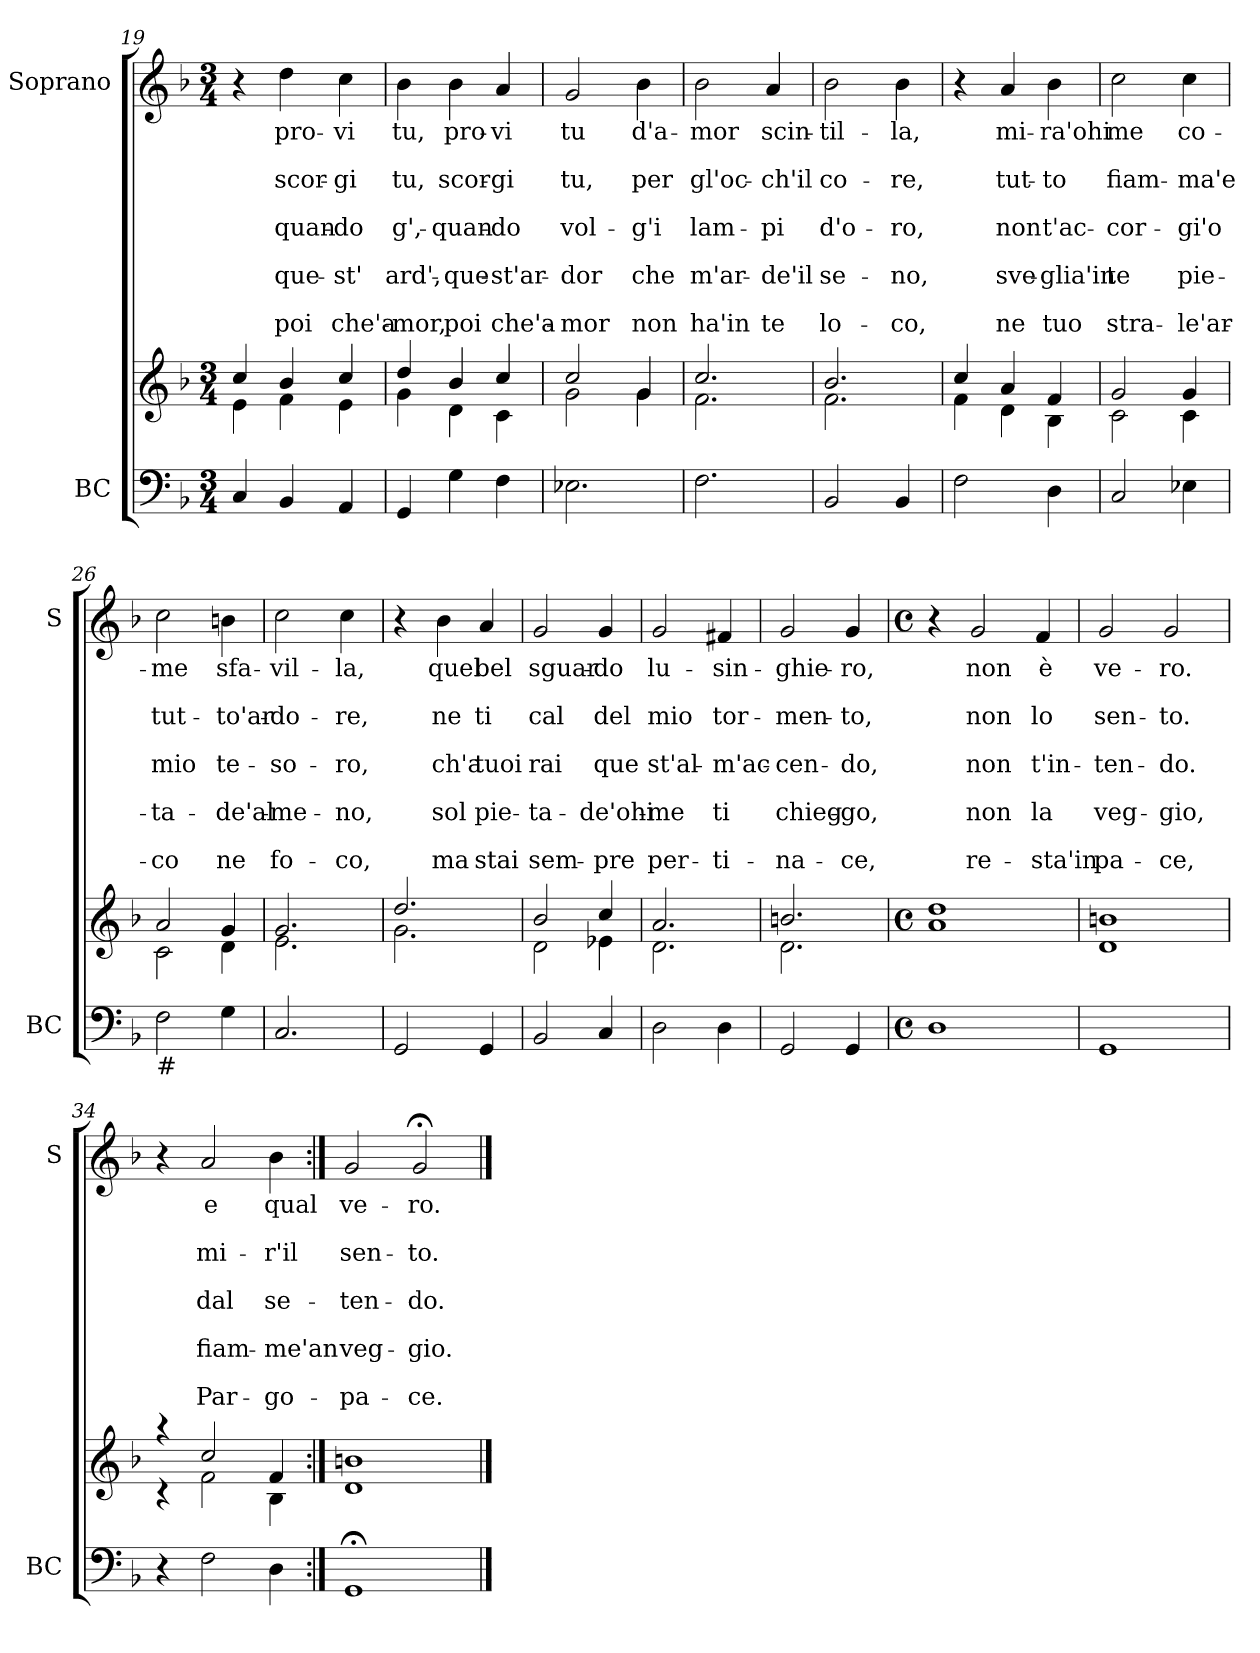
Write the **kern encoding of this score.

**kern	**kern	**kern	**text	**text	**text	**text	**text	**text	**text	**text	**text
*part2	*part2	*part1	*part1	*part1	*part1	*part1	*part1	*part1	*part1	*part1	*part1
*staff3	*staff2	*staff1	*staff1	*staff1	*staff1	*staff1	*staff1	*staff1	*staff1	*staff1	*staff1
*I"BC	*	*I"Soprano	*	*	*	*	*	*	*	*	*
*I'BC	*	*I'S	*	*	*	*	*	*	*	*	*
*clefF4	*clefG2	*clefG2	*	*	*	*	*	*	*	*	*
*k[b-]	*k[b-]	*k[b-]	*	*	*	*	*	*	*	*	*
*F:	*F:	*F:	*	*	*	*	*	*	*	*	*
*M3/4	*M3/4	*M3/4	*	*	*	*	*	*	*	*	*
=19	=19	=19	=19	=19	=19	=19	=19	=19	=19	=19	=19
*	*^	*	*	*	*	*	*	*	*	*	*
4C/	4cc/	4e\	4r	.	.	.	.	.	.	.	.	.
!	!	!	!	!LO:LY:b	!	!LO:LY:b	!	!LO:LY:b	!	!LO:LY:b	!	!LO:LY:b
4BB-/	4b-/	4f\	4dd\	pro-	.	scor-	.	quan-	.	que-	.	poi
!	!	!	!	!LO:LY:b	!	!LO:LY:b	!	!LO:LY:b	!	!LO:LY:b	!	!LO:LY:b
4AA/	4cc/	4e\	4cc\	-vi	.	-gi	.	-do	.	-st'	.	che'a-
=20	=20	=20	=20	=20	=20	=20	=20	=20	=20	=20	=20	=20
!	!	!	!	!LO:LY:b	!	!LO:LY:b	!	!LO:LY:b	!	!LO:LY:b	!	!LO:LY:b
4GG/	4dd/	4g\	4b-\	tu,	.	tu,	.	g',-	.	ard',-	.	-mor,
!	!	!	!	!LO:LY:b	!	!LO:LY:b	!	!LO:LY:b	!	!LO:LY:b	!	!LO:LY:b
4G\	4b-/	4d\	4b-\	pro-	.	scor-	.	-quan-	.	-que-	.	poi
!	!	!	!	!LO:LY:b	!	!LO:LY:b	!	!LO:LY:b	!	!LO:LY:b	!	!LO:LY:b
4F\	4cc/	4c\	4a/	-vi	.	-gi	.	-do	.	-st'ar-	.	che'a-
=21	=21	=21	=21	=21	=21	=21	=21	=21	=21	=21	=21	=21
!	!	!	!	!LO:LY:b	!	!LO:LY:b	!	!LO:LY:b	!	!LO:LY:b	!	!LO:LY:b
2.E-X\	2cc/	2g\	2g/	tu	.	tu,	.	vol-	.	-dor	.	-mor
!	!	!	!	!LO:LY:b	!	!LO:LY:b	!	!LO:LY:b	!	!LO:LY:b	!	!LO:LY:b
.	4g/	4g\	4b-\	d'a-	.	per	.	-g'i	.	che	.	non
=22	=22	=22	=22	=22	=22	=22	=22	=22	=22	=22	=22	=22
!	!	!	!	!LO:LY:b	!	!LO:LY:b	!	!LO:LY:b	!	!LO:LY:b	!	!LO:LY:b
2.F\	2.cc/	2.f\	2b-\	-mor	.	gl'oc-	.	lam-	.	m'ar-	.	ha'in
!	!	!	!	!LO:LY:b	!	!LO:LY:b	!	!LO:LY:b	!	!LO:LY:b	!	!LO:LY:b
.	.	.	4a/	scin-	.	-ch'il	.	-pi	.	-de'il	.	te
!!LO:PB:g=z
=23	=23	=23	=23	=23	=23	=23	=23	=23	=23	=23	=23	=23
!	!	!	!	!LO:LY:b	!	!LO:LY:b	!	!LO:LY:b	!	!LO:LY:b	!	!LO:LY:b
2BB-/	2.b-/	2.f\	2b-\	-til-	.	co-	.	d'o-	.	se-	.	lo-
!	!	!	!	!LO:LY:b	!	!LO:LY:b	!	!LO:LY:b	!	!LO:LY:b	!	!LO:LY:b
4BB-/	.	.	4b-\	-la,	.	-re,	.	-ro,	.	-no,	.	-co,
=24	=24	=24	=24	=24	=24	=24	=24	=24	=24	=24	=24	=24
2F\	4cc/	4f\	4r	.	.	.	.	.	.	.	.	.
!	!	!	!	!LO:LY:b	!	!LO:LY:b	!	!LO:LY:b	!	!LO:LY:b	!	!LO:LY:b
.	4a/	4d\	4a/	mi-	.	tut-	.	non	.	sve-	.	ne
!	!	!	!	!LO:LY:b	!	!LO:LY:b	!	!LO:LY:b	!	!LO:LY:b	!	!LO:LY:b
4D\	4f/	4B-\	4b-\	-ra'ohi	.	-to	.	t'ac-	.	-glia'in	.	tuo
=25	=25	=25	=25	=25	=25	=25	=25	=25	=25	=25	=25	=25
!	!	!	!	!LO:LY:b	!	!LO:LY:b	!	!LO:LY:b	!	!LO:LY:b	!	!LO:LY:b
2C/	2g/	2c\	2cc\	me	.	fiam-	.	-cor-	.	te	.	stra-
!	!	!	!	!LO:LY:b	!	!LO:LY:b	!	!LO:LY:b	!	!LO:LY:b	!	!LO:LY:b
4E-X\	4g/	4c\	4cc\	co-	.	-ma'e	.	-gi'o	.	pie-	.	-le'ar-
=26	=26	=26	=26	=26	=26	=26	=26	=26	=26	=26	=26	=26
!LO:TX:b:t=#	!	!	!	!	!	!	!	!	!	!	!	!
!	!	!	!	!LO:LY:b	!	!LO:LY:b	!	!LO:LY:b	!	!LO:LY:b	!	!LO:LY:b
2F\	2a/	2c\	2cc\	-me	.	tut-	.	mio	.	-ta-	.	-co
!	!	!	!	!LO:LY:b	!	!LO:LY:b	!	!LO:LY:b	!	!LO:LY:b	!	!LO:LY:b
4G\	4g/	4d\	4bn\	sfa-	.	-to'ar-	.	te-	.	-de'al-	.	ne
=27	=27	=27	=27	=27	=27	=27	=27	=27	=27	=27	=27	=27
!	!	!	!	!LO:LY:b	!	!LO:LY:b	!	!LO:LY:b	!	!LO:LY:b	!	!LO:LY:b
2.C/	2.g/	2.e\	2cc\	-vil-	.	-do-	.	-so-	.	-me-	.	fo-
!	!	!	!	!LO:LY:b	!	!LO:LY:b	!	!LO:LY:b	!	!LO:LY:b	!	!LO:LY:b
.	.	.	4cc\	-la,	.	-re,	.	-ro,	.	-no,	.	-co,
=28	=28	=28	=28	=28	=28	=28	=28	=28	=28	=28	=28	=28
2GG/	2.dd/	2.g\	4r	.	.	.	.	.	.	.	.	.
!	!	!	!	!LO:LY:b	!	!LO:LY:b	!	!LO:LY:b	!	!LO:LY:b	!	!LO:LY:b
.	.	.	4b-\	quel	.	ne	.	ch'a	.	sol	.	ma
!	!	!	!	!LO:LY:b	!	!LO:LY:b	!	!LO:LY:b	!	!LO:LY:b	!	!LO:LY:b
4GG/	.	.	4a/	bel	.	ti	.	tuoi	.	pie-	.	stai
=29	=29	=29	=29	=29	=29	=29	=29	=29	=29	=29	=29	=29
!	!	!	!	!LO:LY:b	!	!LO:LY:b	!	!LO:LY:b	!	!LO:LY:b	!	!LO:LY:b
2BB-/	2b-/	2d\	2g/	sguar-	.	cal	.	rai	.	-ta-	.	sem-
!	!	!	!	!LO:LY:b	!	!LO:LY:b	!	!LO:LY:b	!	!LO:LY:b	!	!LO:LY:b
4C/	4cc/	4e-X\	4g/	-do	.	del	.	que	.	-de'ohi-	.	-pre
!!LO:LB:g=z
=30	=30	=30	=30	=30	=30	=30	=30	=30	=30	=30	=30	=30
!	!	!	!	!LO:LY:b	!	!LO:LY:b	!	!LO:LY:b	!	!LO:LY:b	!	!LO:LY:b
2D\	2.a/	2.d\	2g/	lu-	.	mio	.	st'al-	.	-me	.	per-
!	!	!	!	!LO:LY:b	!	!LO:LY:b	!	!LO:LY:b	!	!LO:LY:b	!	!LO:LY:b
4D\	.	.	4f#X/	-sin-	.	tor-	.	-m'ac-	.	ti	.	-ti-
=31	=31	=31	=31	=31	=31	=31	=31	=31	=31	=31	=31	=31
!	!	!	!	!LO:LY:b	!	!LO:LY:b	!	!LO:LY:b	!	!LO:LY:b	!	!LO:LY:b
2GG/	2.bn/	2.d\	2g/	-ghie-	.	-men-	.	-cen-	.	chieg-	.	-na-
!	!	!	!	!LO:LY:b	!	!LO:LY:b	!	!LO:LY:b	!	!LO:LY:b	!	!LO:LY:b
4GG/	.	.	4g/	-ro,	.	-to,	.	-do,	.	-go,	.	-ce,
=32	=32	=32	=32	=32	=32	=32	=32	=32	=32	=32	=32	=32
*M4/4	*M4/4	*	*M4/4	*	*	*	*	*	*	*	*	*
*met(c)	*met(c)	*	*met(c)	*	*	*	*	*	*	*	*	*
1D	1dd	1a	4r	.	.	.	.	.	.	.	.	.
!	!	!	!	!LO:LY:b	!	!LO:LY:b	!	!LO:LY:b	!	!LO:LY:b	!	!LO:LY:b
.	.	.	2g/	non	.	non	.	non	.	non	.	re-
!	!	!	!	!LO:LY:b	!	!LO:LY:b	!	!LO:LY:b	!	!LO:LY:b	!	!LO:LY:b
.	.	.	4f/	è	.	lo	.	t'in-	.	la	.	-sta'in
=33	=33	=33	=33	=33	=33	=33	=33	=33	=33	=33	=33	=33
!	!	!	!	!LO:LY:b	!	!LO:LY:b	!	!LO:LY:b	!	!LO:LY:b	!	!LO:LY:b
1GG	1bn	1d	2g/	ve-	.	sen-	.	-ten-	.	veg-	.	pa-
!	!	!	!	!LO:LY:b	!	!LO:LY:b	!	!LO:LY:b	!	!LO:LY:b	!	!LO:LY:b
.	.	.	2g/	-ro.	.	-to.	.	-do.	.	-gio,	.	-ce,
=34	=34	=34	=34	=34	=34	=34	=34	=34	=34	=34	=34	=34
4r	4raa	4rc	4r	.	.	.	.	.	.	.	.	.
!	!	!	!	!LO:LY:b	!	!LO:LY:b	!	!LO:LY:b	!	!LO:LY:b	!	!LO:LY:b
2F\	2cc/	2f\	2a/	e	.	mi-	.	dal	.	fiam-	.	Par-
!	!	!	!	!LO:LY:b	!	!LO:LY:b	!	!LO:LY:b	!	!LO:LY:b	!	!LO:LY:b
4D\	4f/	4B-\	4b-\	qual	.	-r'il	.	se-	.	-me'an	.	-go-
=35:|!	=35:|!	=35:|!	=35:|!	=35:|!	=35:|!	=35:|!	=35:|!	=35:|!	=35:|!	=35:|!	=35:|!	=35:|!
!	!	!	!	!LO:LY:b	!	!LO:LY:b	!	!LO:LY:b	!	!LO:LY:b	!	!LO:LY:b
1GG;<	1bn	1d	2g/	ve-	.	sen-	.	-ten-	.	veg-	.	-pa-
!	!	!	!	!LO:LY:b	!	!LO:LY:b	!	!LO:LY:b	!	!LO:LY:b	!	!LO:LY:b
.	.	.	2g;/	-ro.	.	-to.	.	-do.	.	-gio.	.	-ce.
*	*v	*v	*	*	*	*	*	*	*	*	*	*
==	==	==	==	==	==	==	==	==	==	==	==
*-	*-	*-	*-	*-	*-	*-	*-	*-	*-	*-	*-
